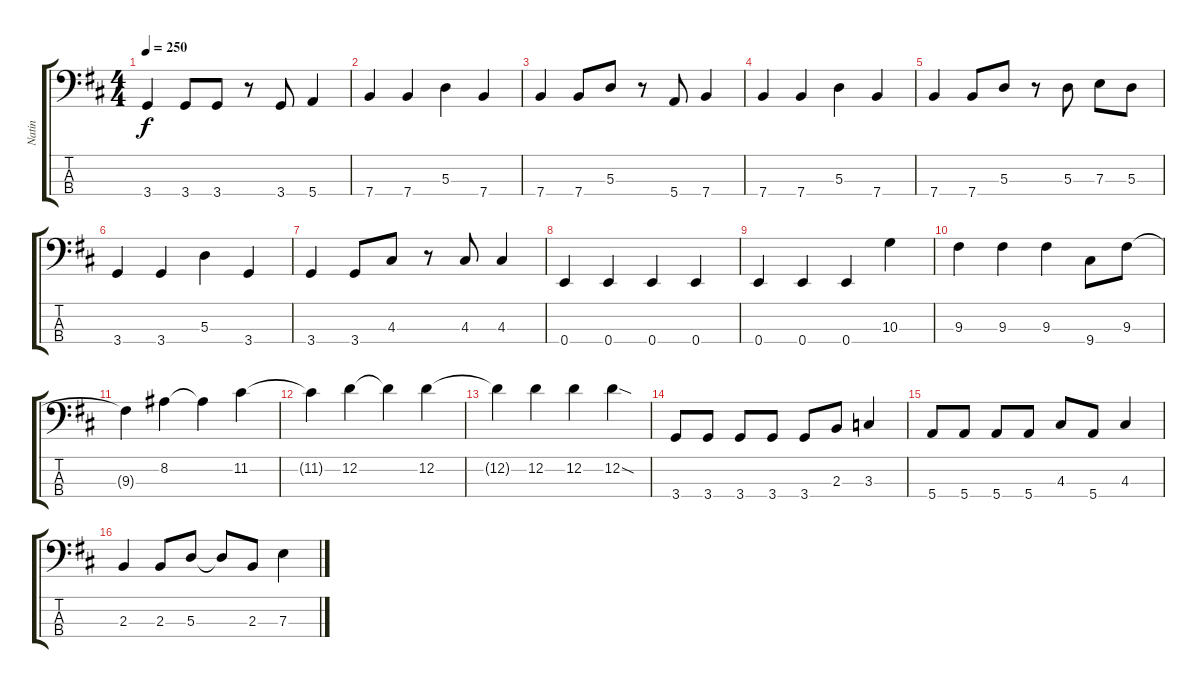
\track ("Natin" "Natin") {instrument electricbassfinger}
\staff {score tabs}
\tuning (G2 D2 A1 E1) {hide}
\ts (4 4)
\tempo 250
\clef f4
\ks d
3.4.4{dy f} 3.4.8 3.4.8 r.8 3.4.8 5.4.4 |
7.4.4 7.4.4 5.3.4 7.4.4 |
7.4.4 7.4.8 5.3.8 r.8 5.4.8 7.4.4 |
7.4.4 7.4.4 5.3.4 7.4.4 |
7.4.4 7.4.8 5.3.8 r.8 5.3.8 7.3.8 5.3.8 |
3.4.4 3.4.4 5.3.4 3.4.4 |
3.4.4 3.4.8 4.3.8 r.8 4.3.8 4.3.4 |
0.4.4 0.4.4 0.4.4 0.4.4 |
0.4.4 0.4.4 0.4.4 10.3.4 |
9.3.4 9.3.4 9.3.4 9.4.8 9.3.8 |
9.3{t}.4 8.2.4 8.2{t}.4 11.2.4 |
11.2{t}.4 12.2.4 12.2{t}.4 12.2.4 |
12.2{t}.4 12.2.4 12.2.4 12.2{sod}.4 |
3.4.8 3.4.8 3.4.8 3.4.8 3.4.8 2.3.8 3.3.4 |
5.4.8 5.4.8 5.4.8 5.4.8 4.3.8 5.4.8 4.3.4 |
2.3.4 2.3.8 5.3.8 5.3{t}.8 2.3.8 7.3.4
